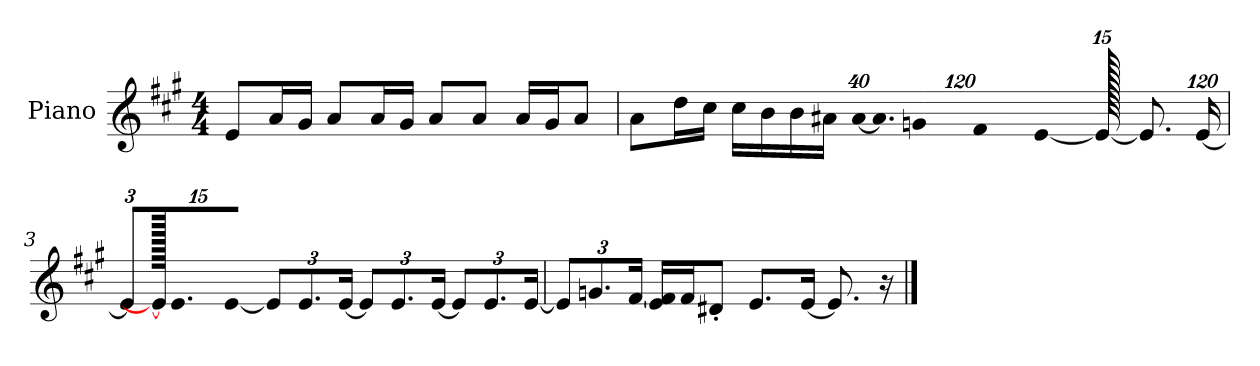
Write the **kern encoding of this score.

**kern
*part1
*staff1
*I"Piano
*I'P-no
*clefG2
*k[f#c#g#]
*M4/4
*MM90
=1
8e/L
16a/L
16g#/JJ
8a/L
16a/L
16g#/JJ
8a/L
8a/J
16a/LL
16g#/J
8a/J
=2
8a\L
16dd\L
16cc#\JJ
16cc#\LL
16b\
16b\
16a#X\JJ
*Xbrackettup
!LO:N:vis=32
[640%23a#/KLL
!LO:N:vis=16.
960%103a#/]
!LO:N:vis=32
640%23gn/L
!LO:N:vis=64
960%17f#/K
[320%17e/J
1920e/_
8.e/]
[1920%119e/Jk
=3
12e/L]
1920e/_
12.e/
[24e/Jk
12e/L]
12.e/
[24e/Jk
12e/L]
12.e/
[24e/Jk
12e/L]
12.e/
[24e/Jk
!!LO:LB:g=z
=4
12e/L]
12.gn/
[24f#/Jk
16e/ 16f#/]LL
16f#/J
8d#X'/J
8.e/L
[16e/Jk
8.e/]
16r
==
*-
